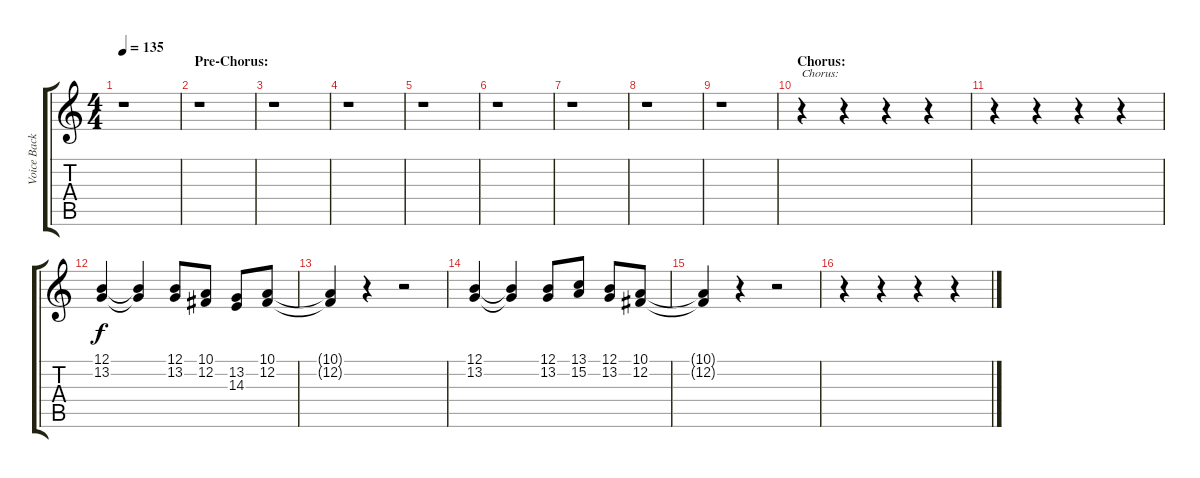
\track ("Voice Backing" "Voice Back") {instrument synthvoice}
\staff {score tabs}
\tuning (B3 Gb3 D3 A2 E2 B1) {hide}
\ts (4 4)
\tempo 135
\clef g2
\ks c
r.1{dy f} |
\section ("" "Pre-Chorus:")
r.1 |
r.1 |
r.1 |
r.1 |
r.1 |
r.1 |
r.1 |
r.1 |
\section ("" "Chorus:")
r.4{txt "Chorus:"} r.4 r.4 r.4 |
r.4 r.4 r.4 r.4 |
(12.1 13.2).4 (12.1{t} 13.2{t}).4 (12.1 13.2).8 (10.1 12.2).8 (13.2 14.3).8 (10.1 12.2).8 |
(10.1{t} 12.2{t}).4 r.4 r.2 |
(12.1 13.2).4 (12.1{t} 13.2{t}).4 (12.1 13.2).8 (13.1 15.2).8 (12.1 13.2).8 (10.1 12.2).8 |
(10.1{t} 12.2{t}).4 r.4 r.2 |
r.4 r.4 r.4 r.4
